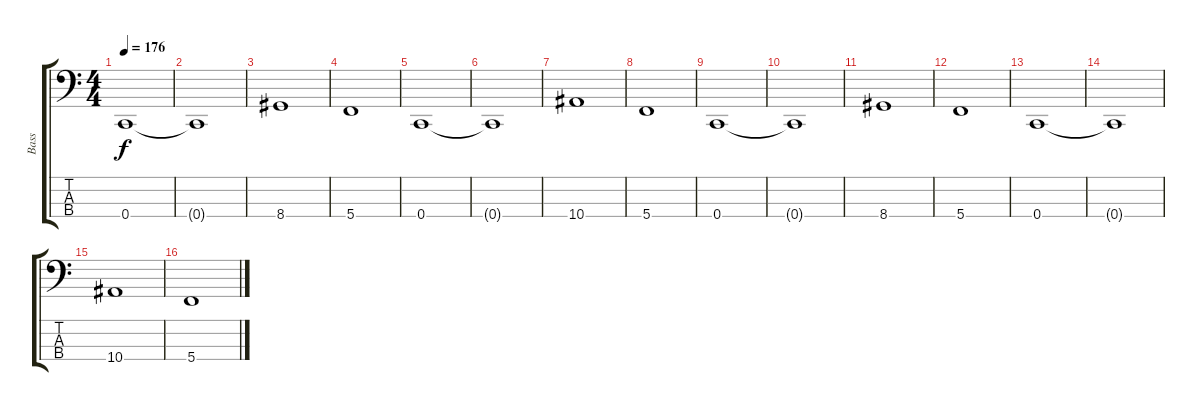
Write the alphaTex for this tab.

\track ("Bass" "Bass") {instrument electricbasspick}
\staff {score tabs}
\tuning (F2 C2 G1 C1) {hide}
\ts (4 4)
\tempo 176
\clef f4
\ks c
0.4.1{dy f} |
0.4{t}.1 |
8.4.1 |
5.4.1 |
0.4.1 |
0.4{t}.1 |
10.4.1 |
5.4.1 |
0.4.1 |
0.4{t}.1 |
8.4.1 |
5.4.1 |
0.4.1 |
0.4{t}.1 |
10.4.1 |
5.4.1
